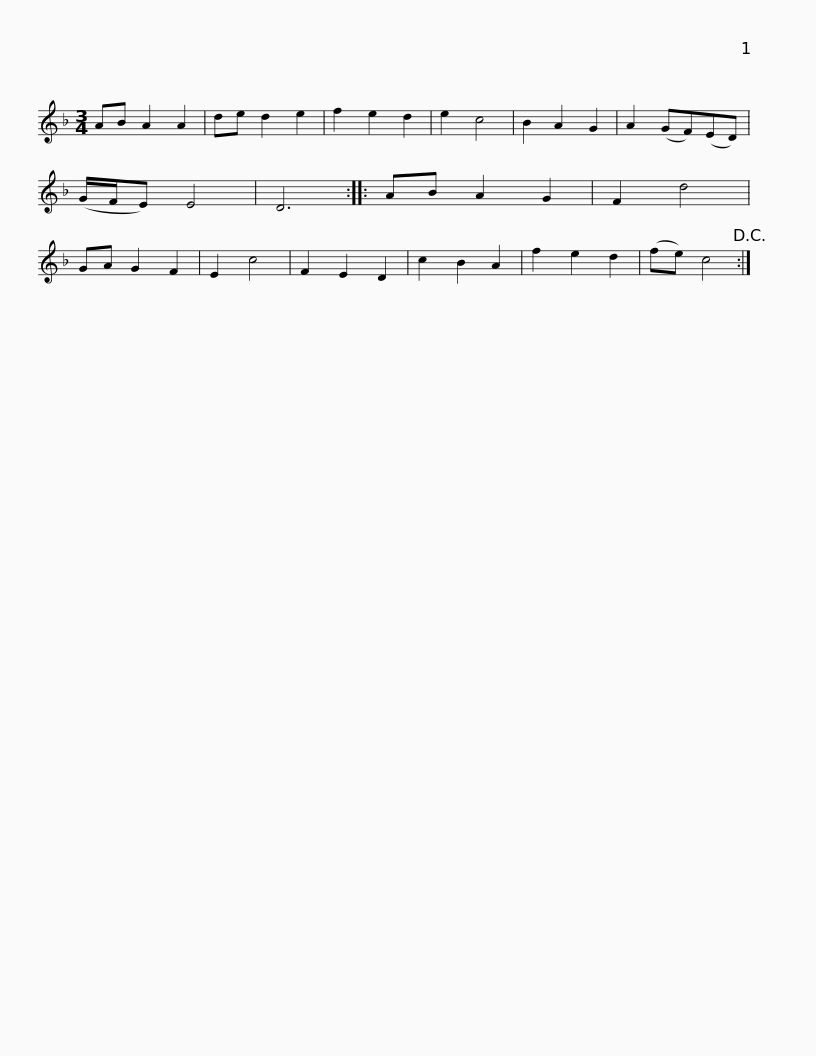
X:1
L:1/8
M:3/4
I:linebreak $
K:Dmin
V:1 treble
V:1
 AB A2 A2 | de d2 e2 | f2 e2 d2 | e2 c4 | B2 A2 G2 | %5
 A2 (GF)(ED) | (G/F/E) E4 | D6 :: AB A2 G2 | F2 d4 | %10
 GA G2 F2 | E2 c4 |$ F2 E2 D2 | c2 B2 A2 | f2 e2 d2 | %15
 (fe) c4!D.C.! :| %16
